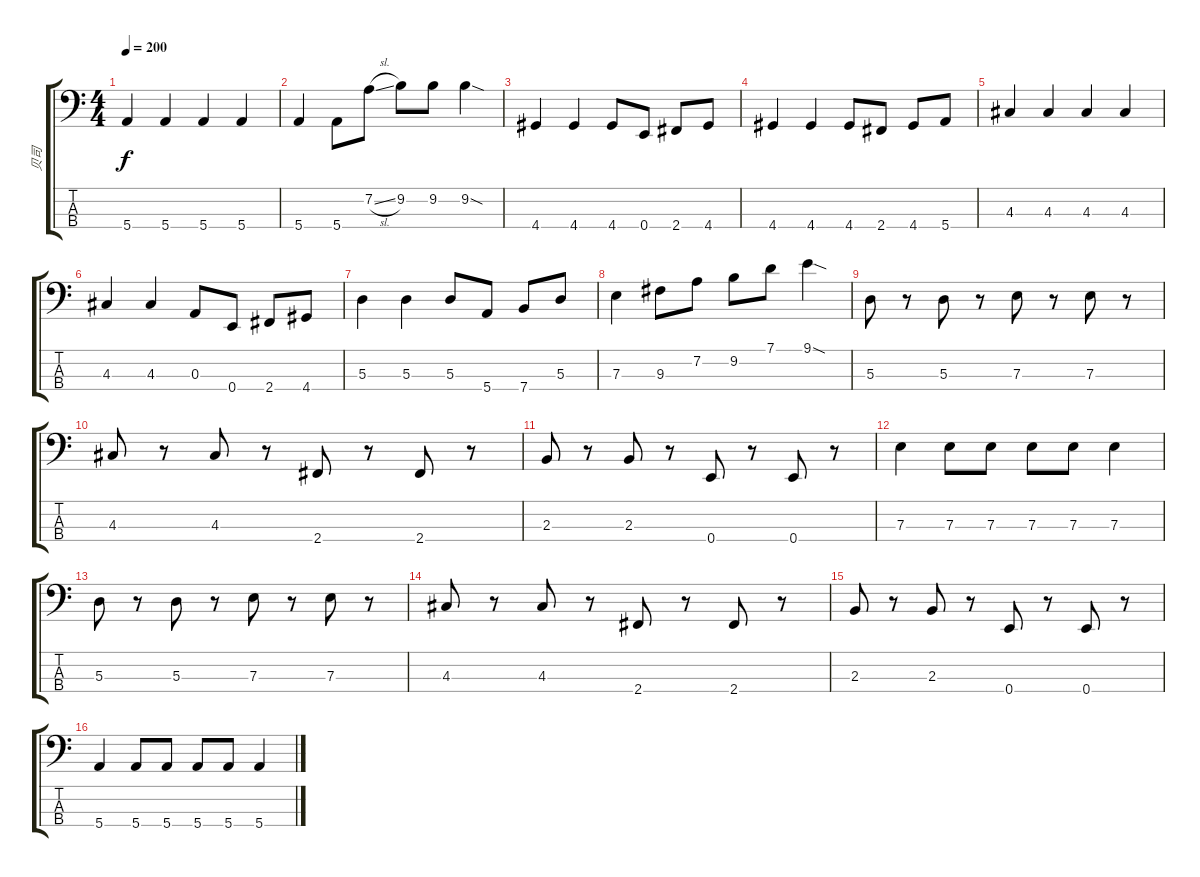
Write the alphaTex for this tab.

\track ("贝司" "贝司") {instrument electricbassfinger}
\staff {score tabs}
\tuning (G2 D2 A1 E1) {hide}
\ts (4 4)
\tempo 200
\clef f4
\ks c
5.4.4{dy f} 5.4.4 5.4.4 5.4.4 |
5.4.4 5.4.8 7.2{sl}.8 9.2.8 9.2.8 9.2{sod}.4 |
4.4.4 4.4.4 4.4.8 0.4.8 2.4.8 4.4.8 |
4.4.4 4.4.4 4.4.8 2.4.8 4.4.8 5.4.8 |
4.3.4 4.3.4 4.3.4 4.3.4 |
4.3.4 4.3.4 0.3.8 0.4.8 2.4.8 4.4.8 |
5.3.4 5.3.4 5.3.8 5.4.8 7.4.8 5.3.8 |
7.3.4 9.3.8 7.2.8 9.2.8 7.1.8 9.1{sod}.4 |
5.3.8 r.8 5.3.8 r.8 7.3.8 r.8 7.3.8 r.8 |
4.3.8 r.8 4.3.8 r.8 2.4.8 r.8 2.4.8 r.8 |
2.3.8 r.8 2.3.8 r.8 0.4.8 r.8 0.4.8 r.8 |
7.3.4 7.3.8 7.3.8 7.3.8 7.3.8 7.3.4 |
5.3.8 r.8 5.3.8 r.8 7.3.8 r.8 7.3.8 r.8 |
4.3.8 r.8 4.3.8 r.8 2.4.8 r.8 2.4.8 r.8 |
2.3.8 r.8 2.3.8 r.8 0.4.8 r.8 0.4.8 r.8 |
5.4.4 5.4.8 5.4.8 5.4.8 5.4.8 5.4.4
